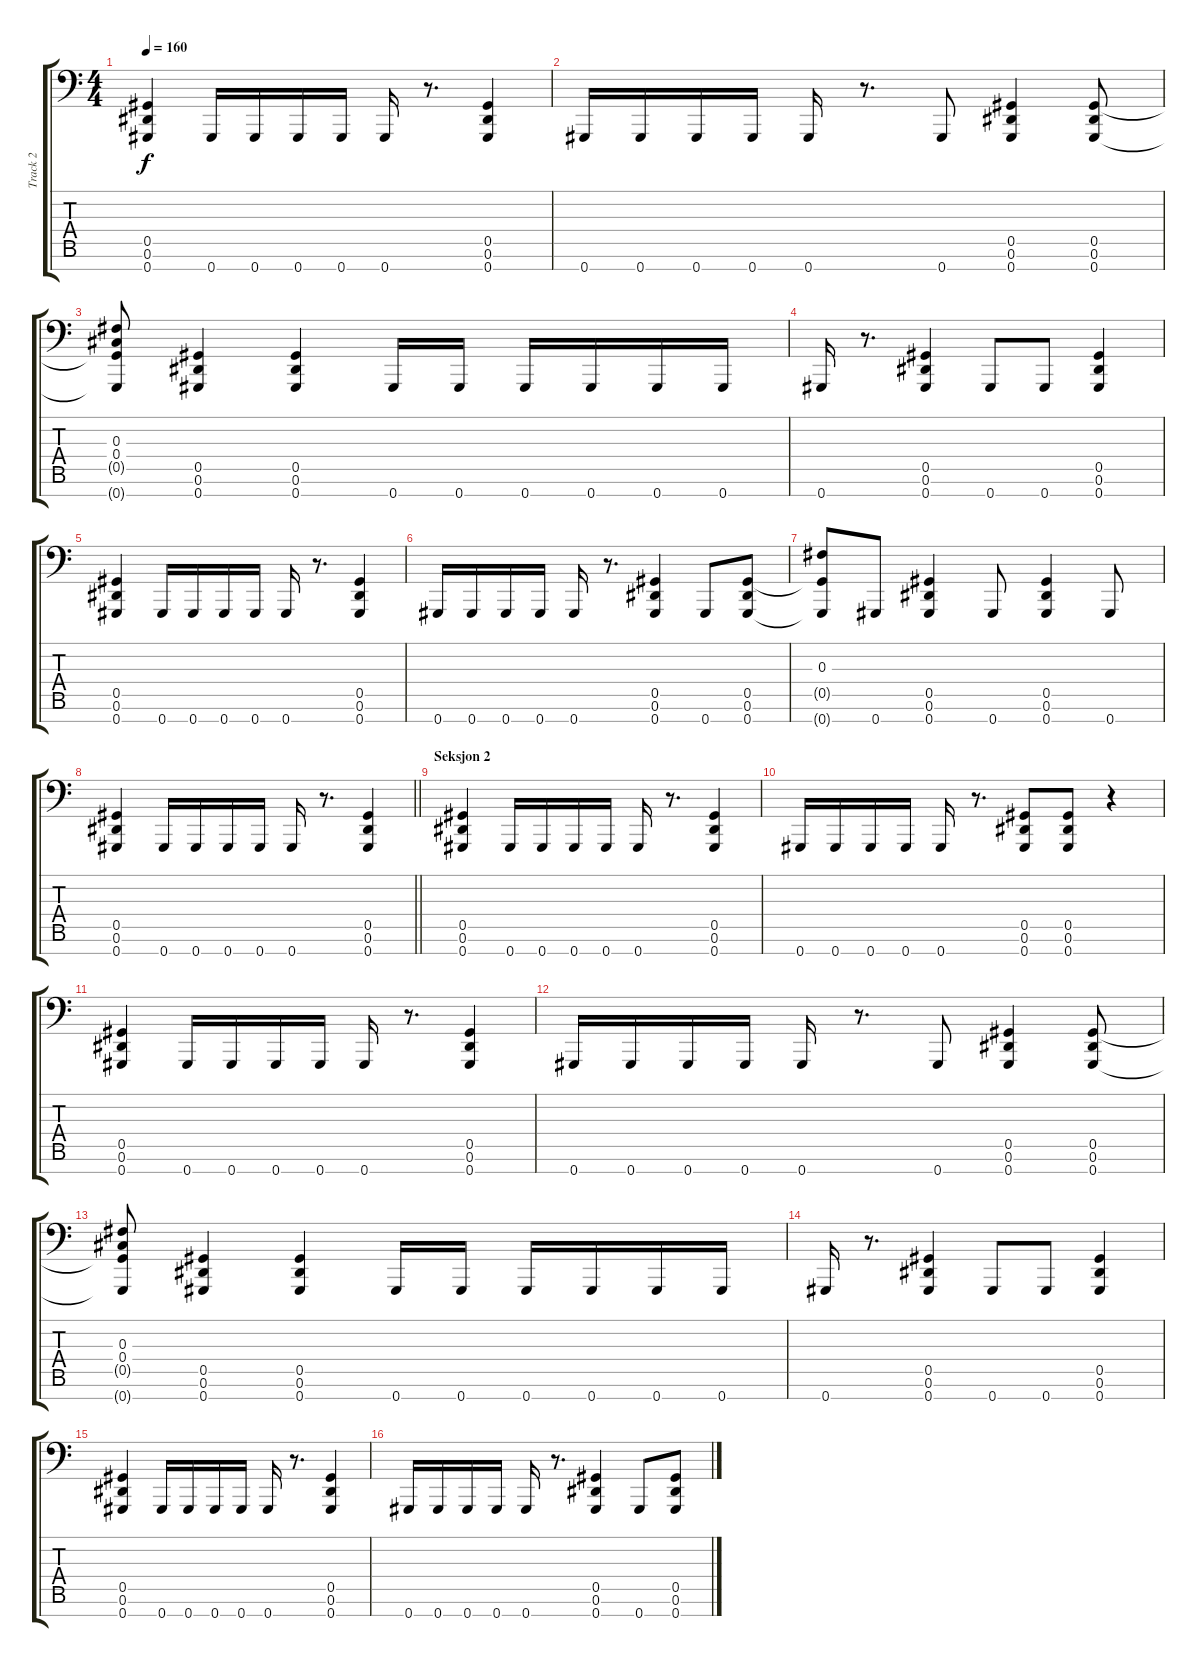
\track ("Track 2" "Track 2") {instrument slapbass1}
\staff {score tabs}
\tuning (Eb3 Bb2 Gb2 Db2 Ab1 Eb1 Ab0) {hide}
\ts (4 4)
\tempo 160
\clef f4
\ks c
(0.5 0.6 0.7).4{dy f} 0.7.16 0.7.16 0.7.16 0.7.16 0.7.16 r.8{d} (0.5 0.6 0.7).4 |
0.7.16 0.7.16 0.7.16 0.7.16 0.7.16 r.8{d} 0.7.8 (0.5 0.6 0.7).4 (0.5 0.6 0.7).8 |
(0.3 0.4 0.5{t} 0.7{t}).8 (0.5 0.6 0.7).4 (0.5 0.6 0.7).4 0.7.16 0.7.16 0.7.16 0.7.16 0.7.16 0.7.16 |
0.7.16 r.8{d} (0.5 0.6 0.7).4 0.7.8 0.7.8 (0.5 0.6 0.7).4 |
(0.5 0.6 0.7).4 0.7.16 0.7.16 0.7.16 0.7.16 0.7.16 r.8{d} (0.5 0.6 0.7).4 |
0.7.16 0.7.16 0.7.16 0.7.16 0.7.16 r.8{d} (0.5 0.6 0.7).4 0.7.8 (0.5 0.6 0.7).8 |
(0.3 0.5{t} 0.7{t}).8 0.7.8 (0.5 0.6 0.7).4 0.7.8 (0.5 0.6 0.7).4 0.7.8 |
\barLineRight lightlight
(0.5 0.6 0.7).4 0.7.16 0.7.16 0.7.16 0.7.16 0.7.16 r.8{d} (0.5 0.6 0.7).4 |
\section ("" "Seksjon 2")
(0.5 0.6 0.7).4 0.7.16 0.7.16 0.7.16 0.7.16 0.7.16 r.8{d} (0.5 0.6 0.7).4 |
0.7.16 0.7.16 0.7.16 0.7.16 0.7.16 r.8{d} (0.5 0.6 0.7).8 (0.5 0.6 0.7).8 r.4 |
(0.5 0.6 0.7).4 0.7.16 0.7.16 0.7.16 0.7.16 0.7.16 r.8{d} (0.5 0.6 0.7).4 |
0.7.16 0.7.16 0.7.16 0.7.16 0.7.16 r.8{d} 0.7.8 (0.5 0.6 0.7).4 (0.5 0.6 0.7).8 |
(0.3 0.4 0.5{t} 0.7{t}).8 (0.5 0.6 0.7).4 (0.5 0.6 0.7).4 0.7.16 0.7.16 0.7.16 0.7.16 0.7.16 0.7.16 |
0.7.16 r.8{d} (0.5 0.6 0.7).4 0.7.8 0.7.8 (0.5 0.6 0.7).4 |
(0.5 0.6 0.7).4 0.7.16 0.7.16 0.7.16 0.7.16 0.7.16 r.8{d} (0.5 0.6 0.7).4 |
0.7.16 0.7.16 0.7.16 0.7.16 0.7.16 r.8{d} (0.5 0.6 0.7).4 0.7.8 (0.5 0.6 0.7).8
